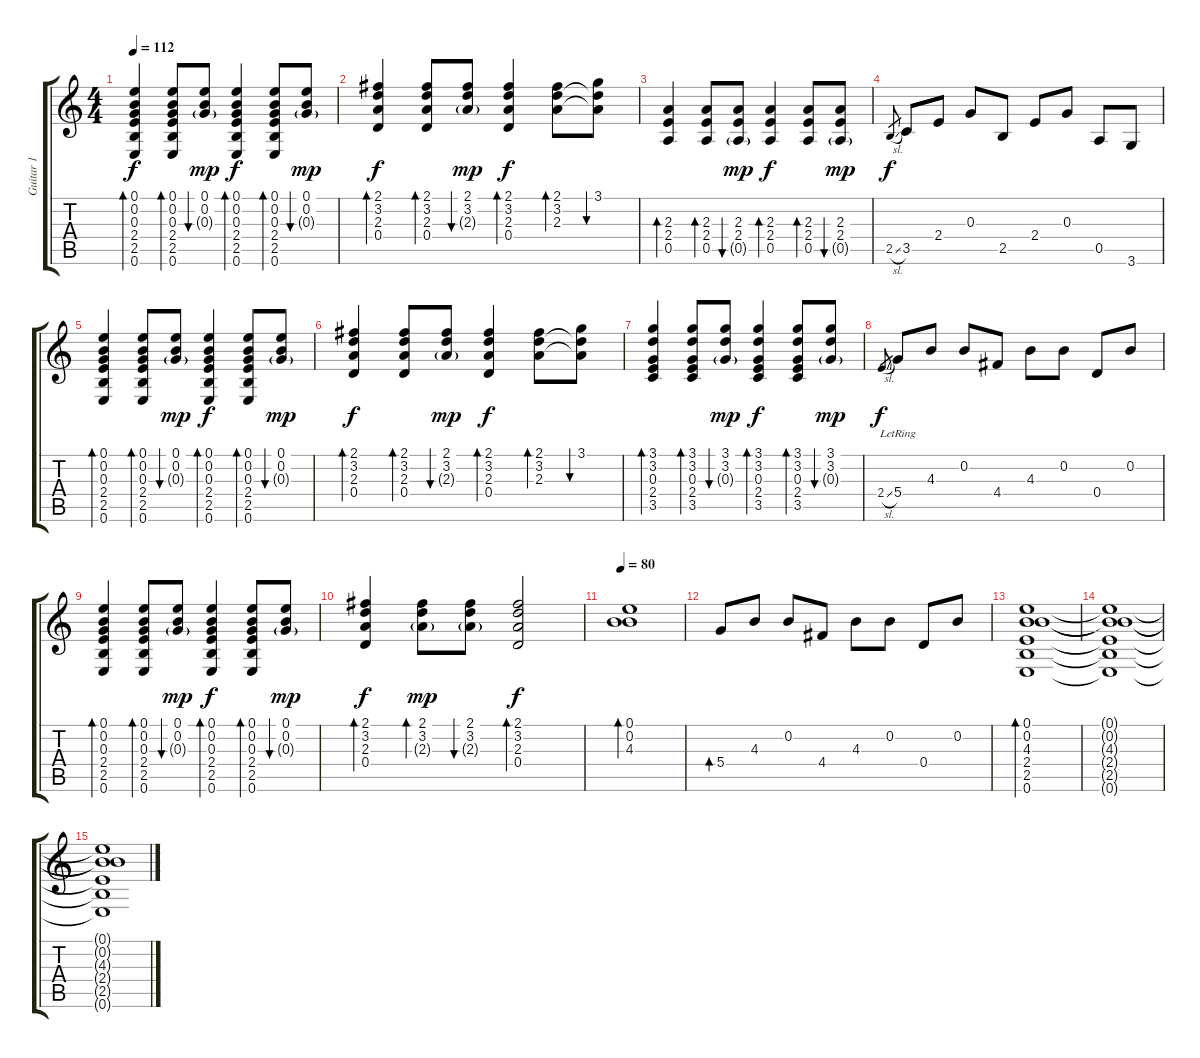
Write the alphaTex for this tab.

\track ("Guitar 1" "Guitar 1") {instrument acousticguitarsteel}
\staff {score tabs}
\tuning (E4 B3 G3 D3 A2 E2) {hide}
\ts (4 4)
\tempo 112
\clef g2
\ks c
(0.1 0.2 0.3 2.4 2.5 0.6).4{bd 30 dy f} (0.1 0.2 0.3 2.4 2.5 0.6).8{bd 30} (0.1 0.2 0.3{g}).8{bu 30 dy mp} (0.1 0.2 0.3 2.4 2.5 0.6).4{bd 30 dy f} (0.1 0.2 0.3 2.4 2.5 0.6).8{bd 30} (0.1 0.2 0.3{g}).8{bu 30 dy mp} |
(2.1 3.2 2.3 0.4).4{bd 30 dy f} (2.1 3.2 2.3 0.4).8{bd 30} (2.1 3.2 2.3{g}).8{bu 30 dy mp} (2.1 3.2 2.3 0.4).4{bd 30 dy f} (2.1 3.2 2.3).8{bd 30} (3.1 3.2{t} 2.3{t}).8{bu 30} |
(2.3 2.4 0.5).4{bd 30} (2.3 2.4 0.5).8{bd 30} (2.3 2.4 0.5{g}).8{bu 30 dy mp} (2.3 2.4 0.5).4{bd 30 dy f} (2.3 2.4 0.5).8{bd 30} (2.3 2.4 0.5{g}).8{bu 30 dy mp} |
2.5{sl}.8{gr dy f} 3.5.8 2.4.8 0.3.8 2.5.8 2.4.8 0.3.8 0.5.8 3.6.8 |
(0.1 0.2 0.3 2.4 2.5 0.6).4{bd 30} (0.1 0.2 0.3 2.4 2.5 0.6).8{bd 30} (0.1 0.2 0.3{g}).8{bu 30 dy mp} (0.1 0.2 0.3 2.4 2.5 0.6).4{bd 30 dy f} (0.1 0.2 0.3 2.4 2.5 0.6).8{bd 30} (0.1 0.2 0.3{g}).8{bu 30 dy mp} |
(2.1 3.2 2.3 0.4).4{bd 30 dy f} (2.1 3.2 2.3 0.4).8{bd 30} (2.1 3.2 2.3{g}).8{bu 30 dy mp} (2.1 3.2 2.3 0.4).4{bd 30 dy f} (2.1 3.2 2.3).8{bd 30} (3.1 3.2{t} 2.3{t}).8{bu 30} |
(3.1 3.2 0.3 2.4 3.5).4{bd 30} (3.1 3.2 0.3 2.4 3.5).8{bd 30} (3.1 3.2 0.3{g}).8{bu 30 dy mp} (3.1 3.2 0.3 2.4 3.5).4{bd 30 dy f} (3.1 3.2 0.3 2.4 3.5).8{bd 30} (3.1 3.2 0.3{g}).8{bu 30 dy mp} |
2.4{sl}.8{gr dy f} 5.4{lr}.8 4.3.8 0.2.8 4.4.8 4.3.8 0.2.8 0.4.8 0.2.8 |
(0.1 0.2 0.3 2.4 2.5 0.6).4{bd 30} (0.1 0.2 0.3 2.4 2.5 0.6).8{bd 30} (0.1 0.2 0.3{g}).8{bu 30 dy mp} (0.1 0.2 0.3 2.4 2.5 0.6).4{bd 30 dy f} (0.1 0.2 0.3 2.4 2.5 0.6).8{bd 30} (0.1 0.2 0.3{g}).8{bu 30 dy mp} |
(2.1 3.2 2.3 0.4).4{bd 30 dy f} (2.1 3.2 2.3{g}).8{bd 30 dy mp} (2.1 3.2 2.3{g}).8{bu 30} (2.1 3.2 2.3 0.4).2{bd 60 dy f} |
\tempo 80
(0.1 0.2 4.3).1{bd 480} |
5.4.8{bd 240} 4.3.8 0.2.8 4.4.8 4.3.8 0.2.8 0.4.8 0.2.8 |
(0.1 0.2 4.3 2.4 2.5 0.6).1{bd 240} |
(0.1{t} 0.2{t} 4.3{t} 2.4{t} 2.5{t} 0.6{t}).1 |
(0.1{t} 0.2{t} 4.3{t} 2.4{t} 2.5{t} 0.6{t}).1
